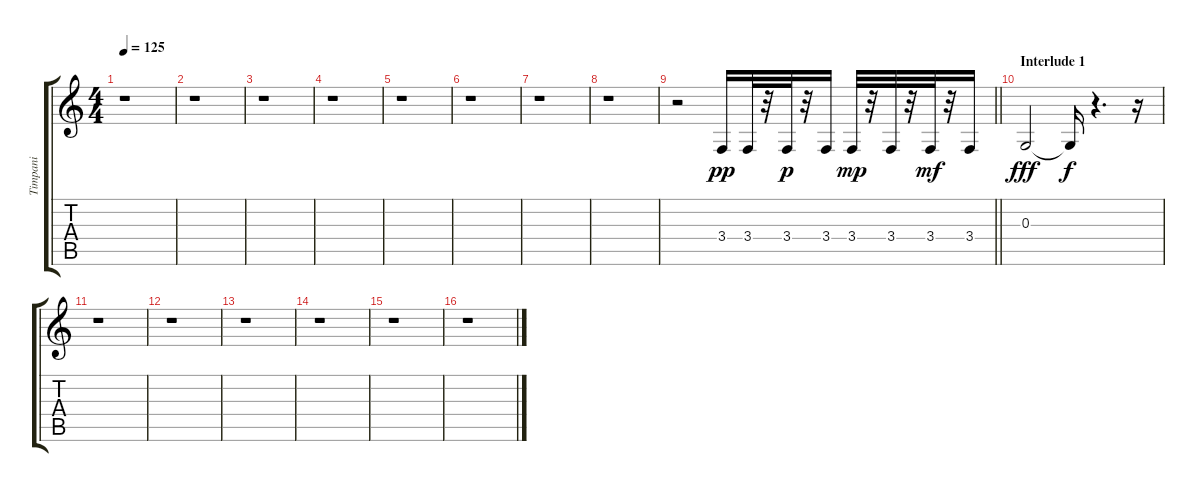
\track ("Timpani" "Timpani") {instrument timpani}
\staff {score tabs}
\tuning (E4 B3 G3 D3 A2 E2) {hide}
\ts (4 4)
\tempo 125
\clef g2
\ks c
r.1{dy pp} |
r.1 |
r.1 |
r.1 |
r.1 |
r.1 |
r.1 |
r.1 |
\barLineRight lightlight
r.2 3.4.16 3.4.32 r.32 3.4.32{dy p} r.32 3.4.16 3.4.32{dy mp} r.32 3.4.32 r.32 3.4.32{dy mf} r.32 3.4.16 |
\section ("" "Interlude 1")
0.3.2{dy fff} 0.3{t}.16{dy f} r.4{d} r.16 |
r.1 |
r.1 |
r.1 |
r.1 |
r.1 |
r.1
